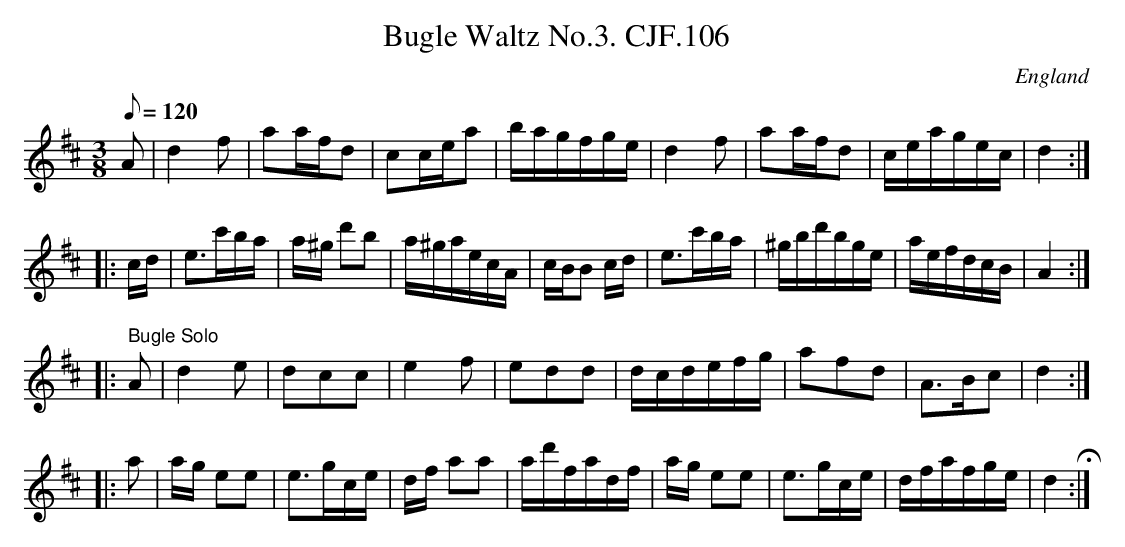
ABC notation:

X:1
T:Bugle Waltz No.3. CJF.106
L:1/16
M:3/8
O:England
Q:1/8=120
K:D
A2|d4f2|a2afd2|c2cea2|bagfge|\
d4f2|a2afd2|ceagec|d4:|!
|:cd|e3c'ba|a^g d'2b2|a^gaecA|cBB2 cd|\
e3c'ba|^gbd'bge|aefdcB|A4:|!
|:" Bugle Solo"A2|d4e2|d2c2c2|e4f2|e2d2d2|\
dcdefg|a2f2d2|A3Bc2|d4:|!
|:a2|ag e2e2|e3gce|df a2a2|ad'fadf|\
ag e2e2|e3gce|dfafge|d4H:|
